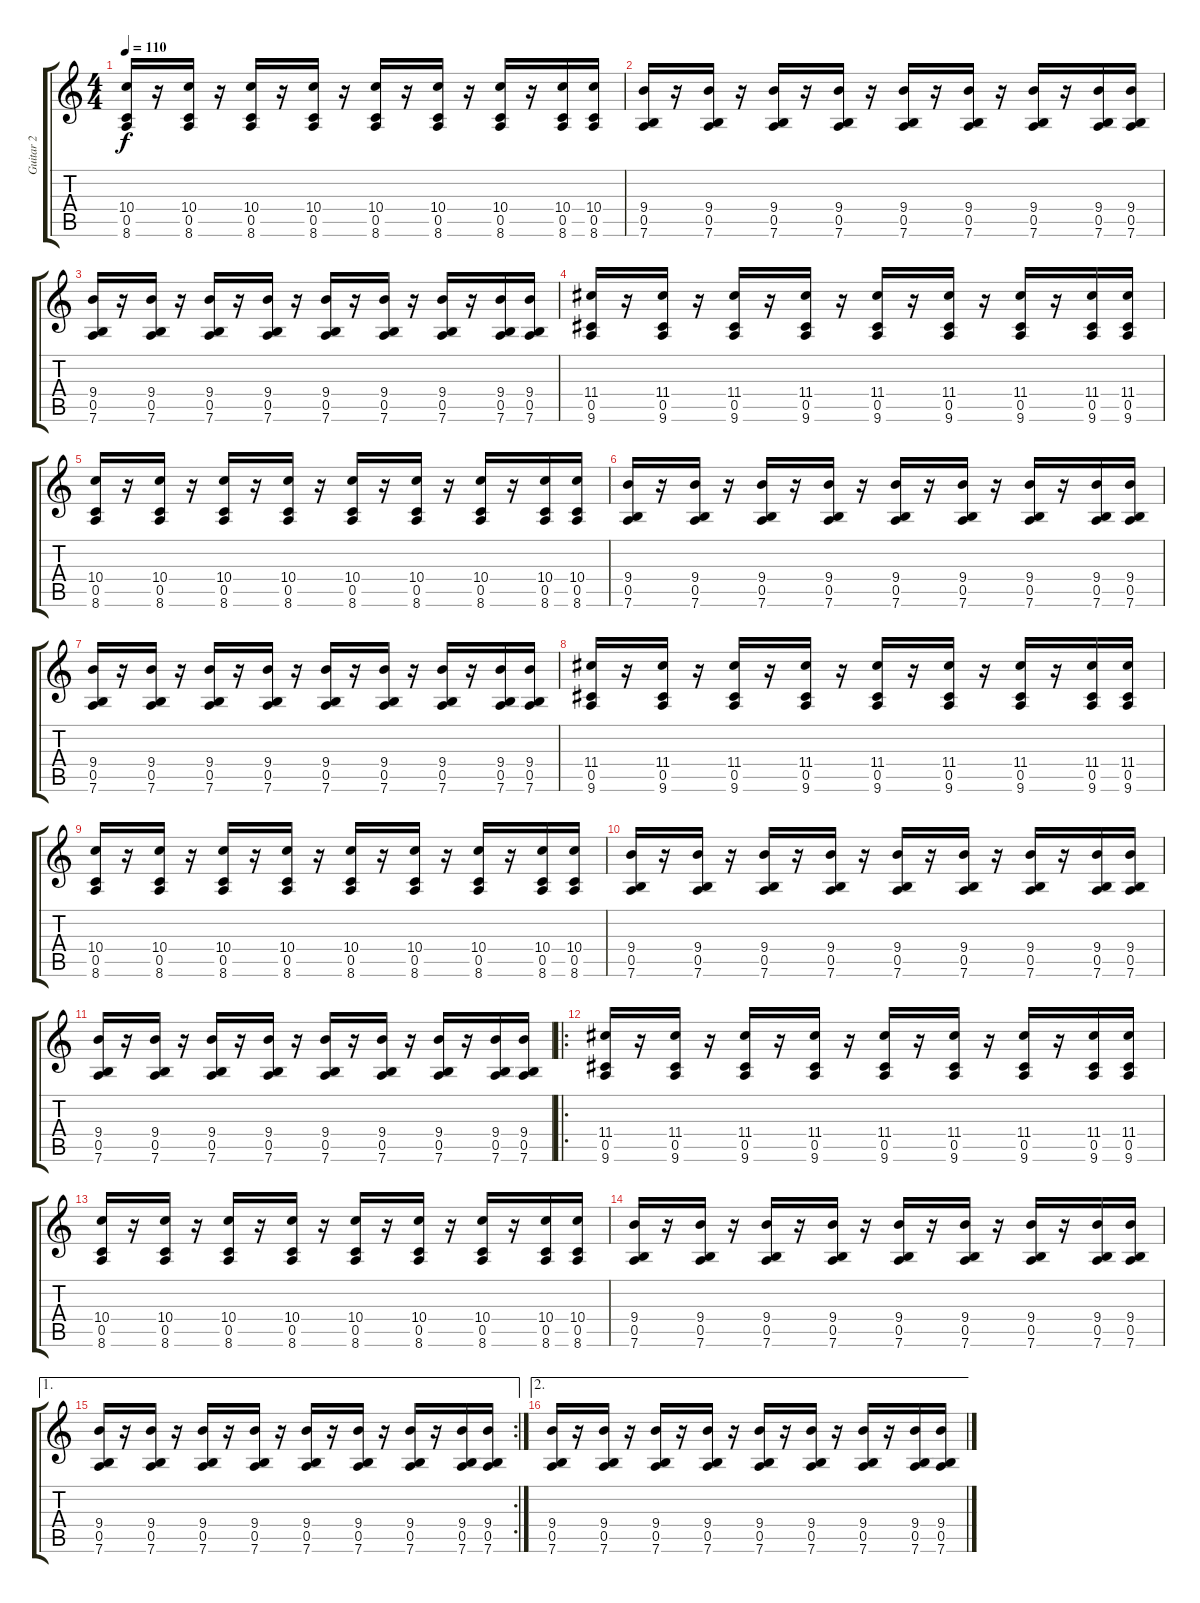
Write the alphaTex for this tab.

\track ("Guitar 2" "Guitar 2") {instrument electricguitarclean}
\staff {score tabs}
\tuning (E4 B3 G3 D3 A2 E2) {hide}
\ts (4 4)
\tempo 110
\clef g2
\ks c
(10.4 0.5 8.6).16{dy f} r.16 (10.4 0.5 8.6).16 r.16 (10.4 0.5 8.6).16 r.16 (10.4 0.5 8.6).16 r.16 (10.4 0.5 8.6).16 r.16 (10.4 0.5 8.6).16 r.16 (10.4 0.5 8.6).16 r.16 (10.4 0.5 8.6).16 (10.4 0.5 8.6).16 |
(9.4 0.5 7.6).16 r.16 (9.4 0.5 7.6).16 r.16 (9.4 0.5 7.6).16 r.16 (9.4 0.5 7.6).16 r.16 (9.4 0.5 7.6).16 r.16 (9.4 0.5 7.6).16 r.16 (9.4 0.5 7.6).16 r.16 (9.4 0.5 7.6).16 (9.4 0.5 7.6).16 |
(9.4 0.5 7.6).16 r.16 (9.4 0.5 7.6).16 r.16 (9.4 0.5 7.6).16 r.16 (9.4 0.5 7.6).16 r.16 (9.4 0.5 7.6).16 r.16 (9.4 0.5 7.6).16 r.16 (9.4 0.5 7.6).16 r.16 (9.4 0.5 7.6).16 (9.4 0.5 7.6).16 |
(11.4 0.5 9.6).16 r.16 (11.4 0.5 9.6).16 r.16 (11.4 0.5 9.6).16 r.16 (11.4 0.5 9.6).16 r.16 (11.4 0.5 9.6).16 r.16 (11.4 0.5 9.6).16 r.16 (11.4 0.5 9.6).16 r.16 (11.4 0.5 9.6).16 (11.4 0.5 9.6).16 |
(10.4 0.5 8.6).16 r.16 (10.4 0.5 8.6).16 r.16 (10.4 0.5 8.6).16 r.16 (10.4 0.5 8.6).16 r.16 (10.4 0.5 8.6).16 r.16 (10.4 0.5 8.6).16 r.16 (10.4 0.5 8.6).16 r.16 (10.4 0.5 8.6).16 (10.4 0.5 8.6).16 |
(9.4 0.5 7.6).16 r.16 (9.4 0.5 7.6).16 r.16 (9.4 0.5 7.6).16 r.16 (9.4 0.5 7.6).16 r.16 (9.4 0.5 7.6).16 r.16 (9.4 0.5 7.6).16 r.16 (9.4 0.5 7.6).16 r.16 (9.4 0.5 7.6).16 (9.4 0.5 7.6).16 |
(9.4 0.5 7.6).16 r.16 (9.4 0.5 7.6).16 r.16 (9.4 0.5 7.6).16 r.16 (9.4 0.5 7.6).16 r.16 (9.4 0.5 7.6).16 r.16 (9.4 0.5 7.6).16 r.16 (9.4 0.5 7.6).16 r.16 (9.4 0.5 7.6).16 (9.4 0.5 7.6).16 |
(11.4 0.5 9.6).16 r.16 (11.4 0.5 9.6).16 r.16 (11.4 0.5 9.6).16 r.16 (11.4 0.5 9.6).16 r.16 (11.4 0.5 9.6).16 r.16 (11.4 0.5 9.6).16 r.16 (11.4 0.5 9.6).16 r.16 (11.4 0.5 9.6).16 (11.4 0.5 9.6).16 |
(10.4 0.5 8.6).16 r.16 (10.4 0.5 8.6).16 r.16 (10.4 0.5 8.6).16 r.16 (10.4 0.5 8.6).16 r.16 (10.4 0.5 8.6).16 r.16 (10.4 0.5 8.6).16 r.16 (10.4 0.5 8.6).16 r.16 (10.4 0.5 8.6).16 (10.4 0.5 8.6).16 |
(9.4 0.5 7.6).16 r.16 (9.4 0.5 7.6).16 r.16 (9.4 0.5 7.6).16 r.16 (9.4 0.5 7.6).16 r.16 (9.4 0.5 7.6).16 r.16 (9.4 0.5 7.6).16 r.16 (9.4 0.5 7.6).16 r.16 (9.4 0.5 7.6).16 (9.4 0.5 7.6).16 |
(9.4 0.5 7.6).16 r.16 (9.4 0.5 7.6).16 r.16 (9.4 0.5 7.6).16 r.16 (9.4 0.5 7.6).16 r.16 (9.4 0.5 7.6).16 r.16 (9.4 0.5 7.6).16 r.16 (9.4 0.5 7.6).16 r.16 (9.4 0.5 7.6).16 (9.4 0.5 7.6).16 |
\ro
(11.4 0.5 9.6).16 r.16 (11.4 0.5 9.6).16 r.16 (11.4 0.5 9.6).16 r.16 (11.4 0.5 9.6).16 r.16 (11.4 0.5 9.6).16 r.16 (11.4 0.5 9.6).16 r.16 (11.4 0.5 9.6).16 r.16 (11.4 0.5 9.6).16 (11.4 0.5 9.6).16 |
(10.4 0.5 8.6).16 r.16 (10.4 0.5 8.6).16 r.16 (10.4 0.5 8.6).16 r.16 (10.4 0.5 8.6).16 r.16 (10.4 0.5 8.6).16 r.16 (10.4 0.5 8.6).16 r.16 (10.4 0.5 8.6).16 r.16 (10.4 0.5 8.6).16 (10.4 0.5 8.6).16 |
(9.4 0.5 7.6).16 r.16 (9.4 0.5 7.6).16 r.16 (9.4 0.5 7.6).16 r.16 (9.4 0.5 7.6).16 r.16 (9.4 0.5 7.6).16 r.16 (9.4 0.5 7.6).16 r.16 (9.4 0.5 7.6).16 r.16 (9.4 0.5 7.6).16 (9.4 0.5 7.6).16 |
\ae 1
\rc 2
(9.4 0.5 7.6).16 r.16 (9.4 0.5 7.6).16 r.16 (9.4 0.5 7.6).16 r.16 (9.4 0.5 7.6).16 r.16 (9.4 0.5 7.6).16 r.16 (9.4 0.5 7.6).16 r.16 (9.4 0.5 7.6).16 r.16 (9.4 0.5 7.6).16 (9.4 0.5 7.6).16 |
\ae 2
(9.4 0.5 7.6).16 r.16 (9.4 0.5 7.6).16 r.16 (9.4 0.5 7.6).16 r.16 (9.4 0.5 7.6).16 r.16 (9.4 0.5 7.6).16 r.16 (9.4 0.5 7.6).16 r.16 (9.4 0.5 7.6).16 r.16 (9.4 0.5 7.6).16 (9.4 0.5 7.6).16
